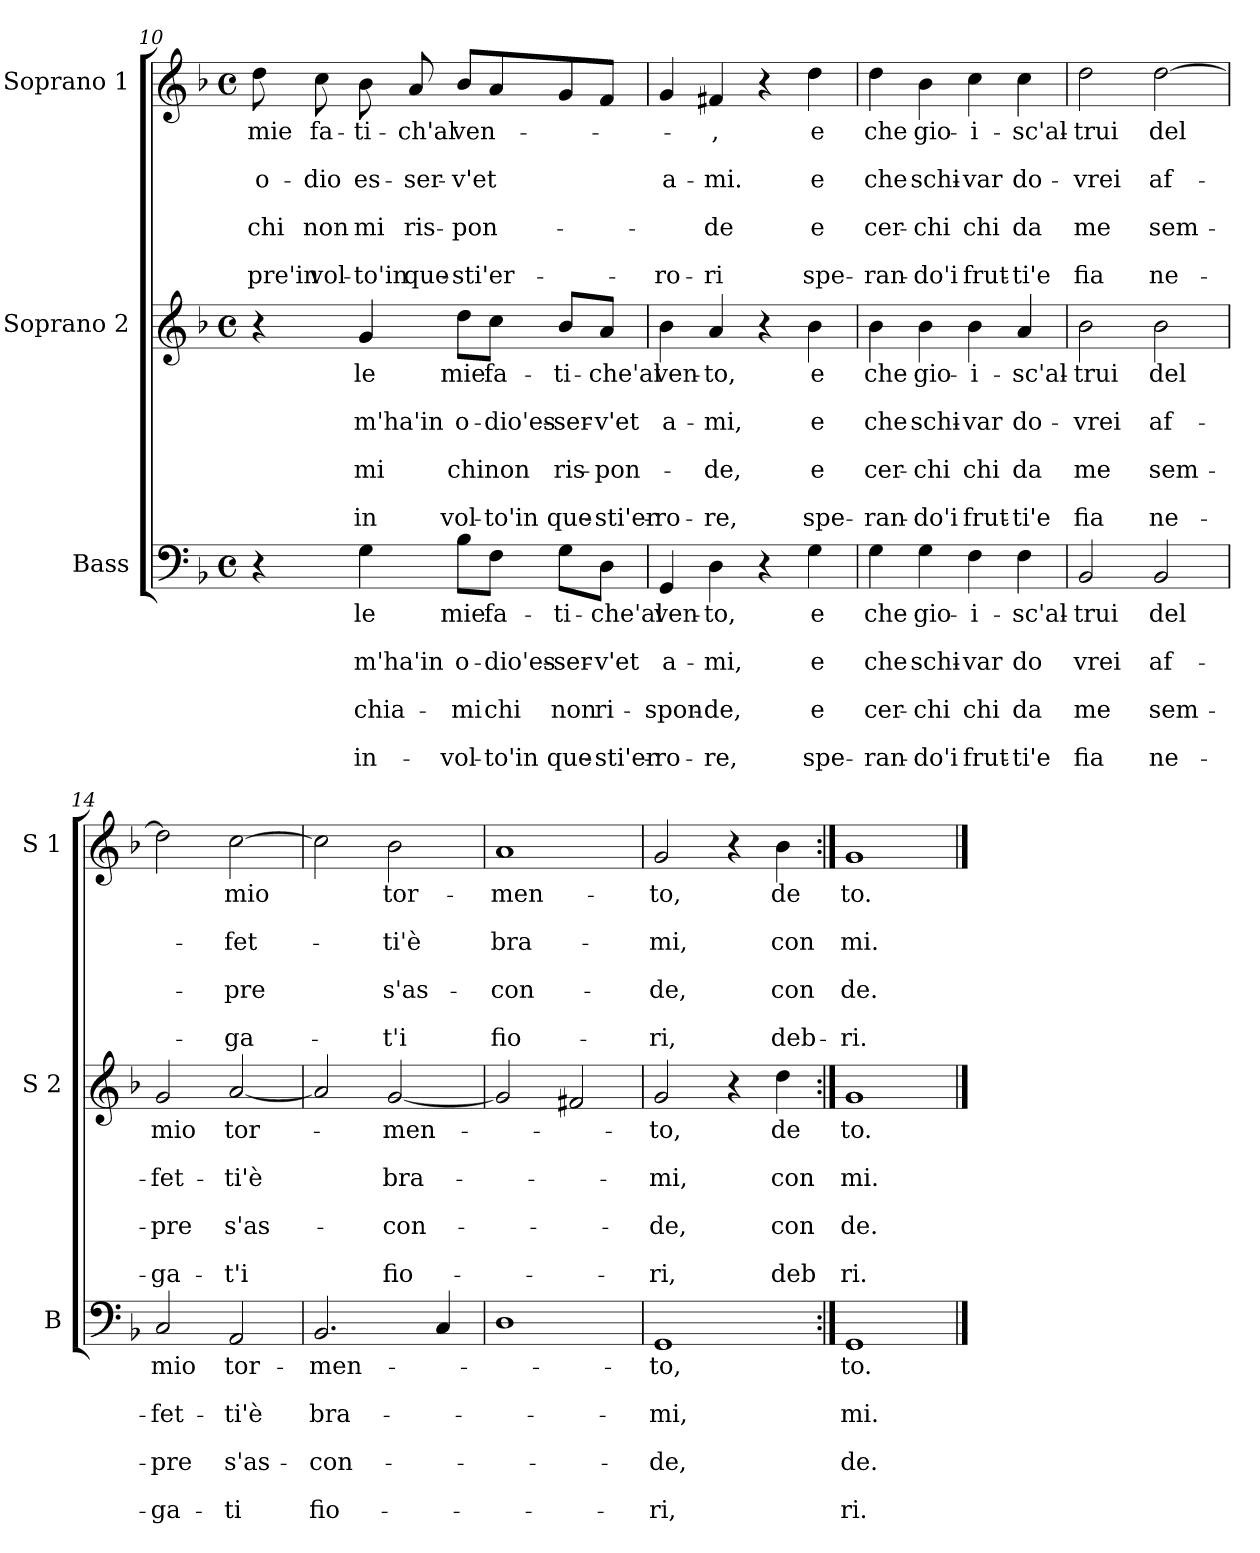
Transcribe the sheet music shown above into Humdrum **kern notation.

**kern	**text	**text	**text	**text	**text	**text	**text	**kern	**text	**text	**text	**text	**text	**text	**text	**kern	**text	**text	**text	**text	**text	**text	**text
*part3	*part3	*part3	*part3	*part3	*part3	*part3	*part3	*part2	*part2	*part2	*part2	*part2	*part2	*part2	*part2	*part1	*part1	*part1	*part1	*part1	*part1	*part1	*part1
*staff3	*staff3	*staff3	*staff3	*staff3	*staff3	*staff3	*staff3	*staff2	*staff2	*staff2	*staff2	*staff2	*staff2	*staff2	*staff2	*staff1	*staff1	*staff1	*staff1	*staff1	*staff1	*staff1	*staff1
*I"Bass	*	*	*	*	*	*	*	*I"Soprano 2	*	*	*	*	*	*	*	*I"Soprano 1	*	*	*	*	*	*	*
*I'B	*	*	*	*	*	*	*	*I'S 2	*	*	*	*	*	*	*	*I'S 1	*	*	*	*	*	*	*
*clefF4	*	*	*	*	*	*	*	*clefG2	*	*	*	*	*	*	*	*clefG2	*	*	*	*	*	*	*
*k[b-]	*	*	*	*	*	*	*	*k[b-]	*	*	*	*	*	*	*	*k[b-]	*	*	*	*	*	*	*
*F:	*	*	*	*	*	*	*	*F:	*	*	*	*	*	*	*	*F:	*	*	*	*	*	*	*
*M4/4	*	*	*	*	*	*	*	*M4/4	*	*	*	*	*	*	*	*M4/4	*	*	*	*	*	*	*
*met(c)	*	*	*	*	*	*	*	*met(c)	*	*	*	*	*	*	*	*met(c)	*	*	*	*	*	*	*
=10	=10	=10	=10	=10	=10	=10	=10	=10	=10	=10	=10	=10	=10	=10	=10	=10	=10	=10	=10	=10	=10	=10	=10
!	!	!	!	!	!	!	!	!	!	!	!	!	!	!	!	!	!LO:LY:b	!	!LO:LY:b	!	!LO:LY:b	!	!LO:LY:b
4r	.	.	.	.	.	.	.	4r	.	.	.	.	.	.	.	8dd\	mie	.	o-	.	chi	.	-pre'in
!	!	!	!	!	!	!	!	!	!	!	!	!	!	!	!	!	!LO:LY:b	!	!LO:LY:b	!	!LO:LY:b	!	!LO:LY:b
.	.	.	.	.	.	.	.	.	.	.	.	.	.	.	.	8cc\	fa-	.	-dio	.	non	.	vol-
!	!LO:LY:b	!	!LO:LY:b	!	!LO:LY:b	!	!LO:LY:b	!	!LO:LY:b	!	!LO:LY:b	!	!LO:LY:b	!	!LO:LY:b	!	!LO:LY:b	!	!LO:LY:b	!	!LO:LY:b	!	!LO:LY:b
4G\	le	.	m'ha'in	.	chia-	.	in-	4g/	le	.	m'ha'in	.	mi	.	in	8b-\	-ti-	.	es-	.	mi	.	-to'in
!	!	!	!	!	!	!	!	!	!	!	!	!	!	!	!	!	!LO:LY:b	!	!LO:LY:b	!	!LO:LY:b	!	!LO:LY:b
.	.	.	.	.	.	.	.	.	.	.	.	.	.	.	.	8a/	-ch'al	.	-ser-	.	ris-	.	que-
!	!LO:LY:b	!	!LO:LY:b	!	!LO:LY:b	!	!LO:LY:b	!	!LO:LY:b	!	!LO:LY:b	!	!LO:LY:b	!	!LO:LY:b	!	!LO:LY:b	!	!LO:LY:b	!	!LO:LY:b	!	!LO:LY:b
8B-\L	mie	.	o-	.	-mi	.	-vol-	8dd\L	mie	.	o-	.	chi	.	vol-	8b-/L	ven-	.	-v'et	.	-pon-	.	-sti'er-
!	!LO:LY:b	!	!LO:LY:b	!	!LO:LY:b	!	!LO:LY:b	!	!LO:LY:b	!	!LO:LY:b	!	!LO:LY:b	!	!LO:LY:b	!	!	!	!	!	!	!	!
8F\J	fa-	.	-dio'es-	.	chi	.	-to'in	8cc\J	fa-	.	-dio'es-	.	non	.	-to'in	8a/	.	.	.	.	.	.	.
!	!LO:LY:b	!	!LO:LY:b	!	!LO:LY:b	!	!LO:LY:b	!	!LO:LY:b	!	!LO:LY:b	!	!LO:LY:b	!	!LO:LY:b	!	!	!	!	!	!	!	!
8G\L	-ti-	.	-ser-	.	non	.	que-	8b-/L	-ti-	.	-ser-	.	ris-	.	que-	8g/	.	.	.	.	.	.	.
!	!LO:LY:b	!	!LO:LY:b	!	!LO:LY:b	!	!LO:LY:b	!	!LO:LY:b	!	!LO:LY:b	!	!LO:LY:b	!	!LO:LY:b	!	!	!	!	!	!	!	!
8D\J	-che'al	.	-v'et	.	ri-	.	-sti'er-	8a/J	-che'al	.	-v'et	.	-pon-	.	-sti'er-	8f/J	.	.	.	.	.	.	.
=11	=11	=11	=11	=11	=11	=11	=11	=11	=11	=11	=11	=11	=11	=11	=11	=11	=11	=11	=11	=11	=11	=11	=11
!	!LO:LY:b	!	!LO:LY:b	!	!LO:LY:b	!	!LO:LY:b	!	!LO:LY:b	!	!LO:LY:b	!	!	!	!LO:LY:b	!	!	!	!LO:LY:b	!	!	!	!LO:LY:b
4GG/	ven-	.	a-	.	-spon-	.	-ro-	4b-\	ven-	.	a-	.	.	.	-ro-	4g/	.	.	a-	.	.	.	-ro-
!	!LO:LY:b	!	!LO:LY:b	!	!LO:LY:b	!	!LO:LY:b	!	!LO:LY:b	!	!LO:LY:b	!	!LO:LY:b	!	!LO:LY:b	!	!LO:LY:b	!	!LO:LY:b	!	!LO:LY:b	!	!LO:LY:b
4D\	-to,	.	-mi,	.	-de,	.	-re,	4a/	-to,	.	-mi,	.	-de,	.	-re,	4f#X/	-,	.	-mi.	.	-de	.	-ri
4r	.	.	.	.	.	.	.	4r	.	.	.	.	.	.	.	4r	.	.	.	.	.	.	.
!	!LO:LY:b	!	!LO:LY:b	!	!LO:LY:b	!	!LO:LY:b	!	!LO:LY:b	!	!LO:LY:b	!	!LO:LY:b	!	!LO:LY:b	!	!LO:LY:b	!	!LO:LY:b	!	!LO:LY:b	!	!LO:LY:b
4G\	e	.	e	.	e	.	spe-	4b-\	e	.	e	.	e	.	spe-	4dd\	e	.	e	.	e	.	spe-
=12	=12	=12	=12	=12	=12	=12	=12	=12	=12	=12	=12	=12	=12	=12	=12	=12	=12	=12	=12	=12	=12	=12	=12
!	!LO:LY:b	!	!LO:LY:b	!	!LO:LY:b	!	!LO:LY:b	!	!LO:LY:b	!	!LO:LY:b	!	!LO:LY:b	!	!LO:LY:b	!	!LO:LY:b	!	!LO:LY:b	!	!LO:LY:b	!	!LO:LY:b
4G\	che	.	che	.	cer-	.	-ran-	4b-\	che	.	che	.	cer-	.	-ran-	4dd\	che	.	che	.	cer-	.	-ran-
!	!LO:LY:b	!	!LO:LY:b	!	!LO:LY:b	!	!LO:LY:b	!	!LO:LY:b	!	!LO:LY:b	!	!LO:LY:b	!	!LO:LY:b	!	!LO:LY:b	!	!LO:LY:b	!	!LO:LY:b	!	!LO:LY:b
4G\	gio-	.	schi-	.	-chi	.	-do'i	4b-\	gio-	.	schi-	.	-chi	.	-do'i	4b-\	gio-	.	schi-	.	-chi	.	-do'i
!	!LO:LY:b	!	!LO:LY:b	!	!LO:LY:b	!	!LO:LY:b	!	!LO:LY:b	!	!LO:LY:b	!	!LO:LY:b	!	!LO:LY:b	!	!LO:LY:b	!	!LO:LY:b	!	!LO:LY:b	!	!LO:LY:b
4F\	-i-	.	-var	.	chi	.	frut-	4b-\	-i-	.	-var	.	chi	.	frut-	4cc\	-i-	.	-var	.	chi	.	frut-
!	!LO:LY:b	!	!LO:LY:b	!	!LO:LY:b	!	!LO:LY:b	!	!LO:LY:b	!	!LO:LY:b	!	!LO:LY:b	!	!LO:LY:b	!	!LO:LY:b	!	!LO:LY:b	!	!LO:LY:b	!	!LO:LY:b
4F\	-sc'al-	.	do	.	da	.	-ti'e	4a/	-sc'al-	.	do-	.	da	.	-ti'e	4cc\	-sc'al-	.	do-	.	da	.	-ti'e
!!LO:LB:g=z
=13	=13	=13	=13	=13	=13	=13	=13	=13	=13	=13	=13	=13	=13	=13	=13	=13	=13	=13	=13	=13	=13	=13	=13
!	!LO:LY:b	!	!LO:LY:b	!	!LO:LY:b	!	!LO:LY:b	!	!LO:LY:b	!	!LO:LY:b	!	!LO:LY:b	!	!LO:LY:b	!	!LO:LY:b	!	!LO:LY:b	!	!LO:LY:b	!	!LO:LY:b
2BB-/	-trui	.	vrei	.	me	.	fia	2b-\	-trui	.	-vrei	.	me	.	fia	2dd\	-trui	.	-vrei	.	me	.	fia
!	!LO:LY:b	!	!LO:LY:b	!	!LO:LY:b	!	!LO:LY:b	!	!LO:LY:b	!	!LO:LY:b	!	!LO:LY:b	!	!LO:LY:b	!	!LO:LY:b	!	!LO:LY:b	!	!LO:LY:b	!	!LO:LY:b
2BB-/	del	.	af-	.	sem-	.	ne-	2b-\	del	.	af-	.	sem-	.	ne-	[2dd\	del	.	af-	.	sem-	.	ne-
=14	=14	=14	=14	=14	=14	=14	=14	=14	=14	=14	=14	=14	=14	=14	=14	=14	=14	=14	=14	=14	=14	=14	=14
!	!LO:LY:b	!	!LO:LY:b	!	!LO:LY:b	!	!LO:LY:b	!	!LO:LY:b	!	!LO:LY:b	!	!LO:LY:b	!	!LO:LY:b	!	!	!	!	!	!	!	!
2C/	mio	.	-fet-	.	-pre	.	-ga-	2g/	mio	.	-fet-	.	-pre	.	-ga-	2dd\]	.	.	.	.	.	.	.
!	!LO:LY:b	!	!LO:LY:b	!	!LO:LY:b	!	!LO:LY:b	!	!LO:LY:b	!	!LO:LY:b	!	!LO:LY:b	!	!LO:LY:b	!	!LO:LY:b	!	!LO:LY:b	!	!LO:LY:b	!	!LO:LY:b
2AA/	tor-	.	-ti'è	.	s'as-	.	-ti	[2a/	tor-	.	-ti'è	.	s'as-	.	-t'i	[2cc\	mio	.	-fet-	.	-pre	.	-ga-
=15	=15	=15	=15	=15	=15	=15	=15	=15	=15	=15	=15	=15	=15	=15	=15	=15	=15	=15	=15	=15	=15	=15	=15
!	!LO:LY:b	!	!LO:LY:b	!	!LO:LY:b	!	!LO:LY:b	!	!	!	!	!	!	!	!	!	!	!	!	!	!	!	!
2.BB-/	-men-	.	bra-	.	-con-	.	fio-	2a/]	.	.	.	.	.	.	.	2cc\]	.	.	.	.	.	.	.
!	!	!	!	!	!	!	!	!	!LO:LY:b	!	!LO:LY:b	!	!LO:LY:b	!	!LO:LY:b	!	!LO:LY:b	!	!LO:LY:b	!	!LO:LY:b	!	!LO:LY:b
.	.	.	.	.	.	.	.	[2g/	-men-	.	bra-	.	-con-	.	fio-	2b-\	tor-	.	-ti'è	.	s'as-	.	-t'i
4C/	.	.	.	.	.	.	.	.	.	.	.	.	.	.	.	.	.	.	.	.	.	.	.
=16	=16	=16	=16	=16	=16	=16	=16	=16	=16	=16	=16	=16	=16	=16	=16	=16	=16	=16	=16	=16	=16	=16	=16
!	!	!	!	!	!	!	!	!	!	!	!	!	!	!	!	!	!LO:LY:b	!	!LO:LY:b	!	!LO:LY:b	!	!LO:LY:b
1D	.	.	.	.	.	.	.	2g/]	.	.	.	.	.	.	.	1a	-men-	.	bra-	.	-con-	.	fio-
.	.	.	.	.	.	.	.	2f#X/	.	.	.	.	.	.	.	.	.	.	.	.	.	.	.
=17	=17	=17	=17	=17	=17	=17	=17	=17	=17	=17	=17	=17	=17	=17	=17	=17	=17	=17	=17	=17	=17	=17	=17
!	!LO:LY:b	!	!LO:LY:b	!	!LO:LY:b	!	!LO:LY:b	!	!LO:LY:b	!	!LO:LY:b	!	!LO:LY:b	!	!LO:LY:b	!	!LO:LY:b	!	!LO:LY:b	!	!LO:LY:b	!	!LO:LY:b
1GG	-to,	.	-mi,	.	-de,	.	-ri,	2g/	-to,	.	-mi,	.	-de,	.	-ri,	2g/	-to,	.	-mi,	.	-de,	.	-ri,
.	.	.	.	.	.	.	.	4r	.	.	.	.	.	.	.	4r	.	.	.	.	.	.	.
!	!	!	!	!	!	!	!	!	!LO:LY:b	!	!LO:LY:b	!	!LO:LY:b	!	!LO:LY:b	!	!LO:LY:b	!	!LO:LY:b	!	!LO:LY:b	!	!LO:LY:b
.	.	.	.	.	.	.	.	4dd\	de	.	con	.	con	.	deb	4b-\	de	.	con	.	con	.	deb-
=18:|!	=18:|!	=18:|!	=18:|!	=18:|!	=18:|!	=18:|!	=18:|!	=18:|!	=18:|!	=18:|!	=18:|!	=18:|!	=18:|!	=18:|!	=18:|!	=18:|!	=18:|!	=18:|!	=18:|!	=18:|!	=18:|!	=18:|!	=18:|!
!	!LO:LY:b	!	!LO:LY:b	!	!LO:LY:b	!	!LO:LY:b	!	!LO:LY:b	!	!LO:LY:b	!	!LO:LY:b	!	!LO:LY:b	!	!LO:LY:b	!	!LO:LY:b	!	!LO:LY:b	!	!LO:LY:b
1GG	to.	.	mi.	.	de.	.	ri.	1g	to.	.	mi.	.	de.	.	ri.	1g	to.	.	mi.	.	de.	.	-ri.
==	==	==	==	==	==	==	==	==	==	==	==	==	==	==	==	==	==	==	==	==	==	==	==
*-	*-	*-	*-	*-	*-	*-	*-	*-	*-	*-	*-	*-	*-	*-	*-	*-	*-	*-	*-	*-	*-	*-	*-
